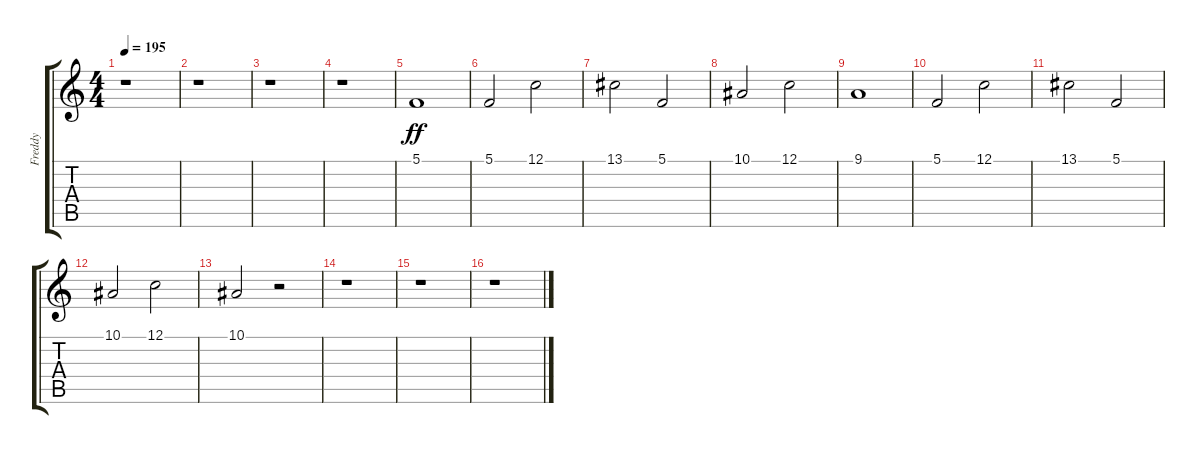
\track ("Freddy" "Freddy") {instrument fiddle}
\staff {score tabs}
\tuning (C4 G3 Eb3 Bb2 F2 C2) {hide}
\ts (4 4)
\tempo 195
\clef g2
\ks c
r.1{dy ff} |
r.1 |
r.1 |
r.1 |
5.1.1 |
5.1.2 12.1.2 |
13.1.2 5.1.2 |
10.1.2 12.1.2 |
9.1.1 |
5.1.2 12.1.2 |
13.1.2 5.1.2 |
10.1.2 12.1.2 |
10.1.2 r.2 |
r.1 |
r.1 |
r.1
